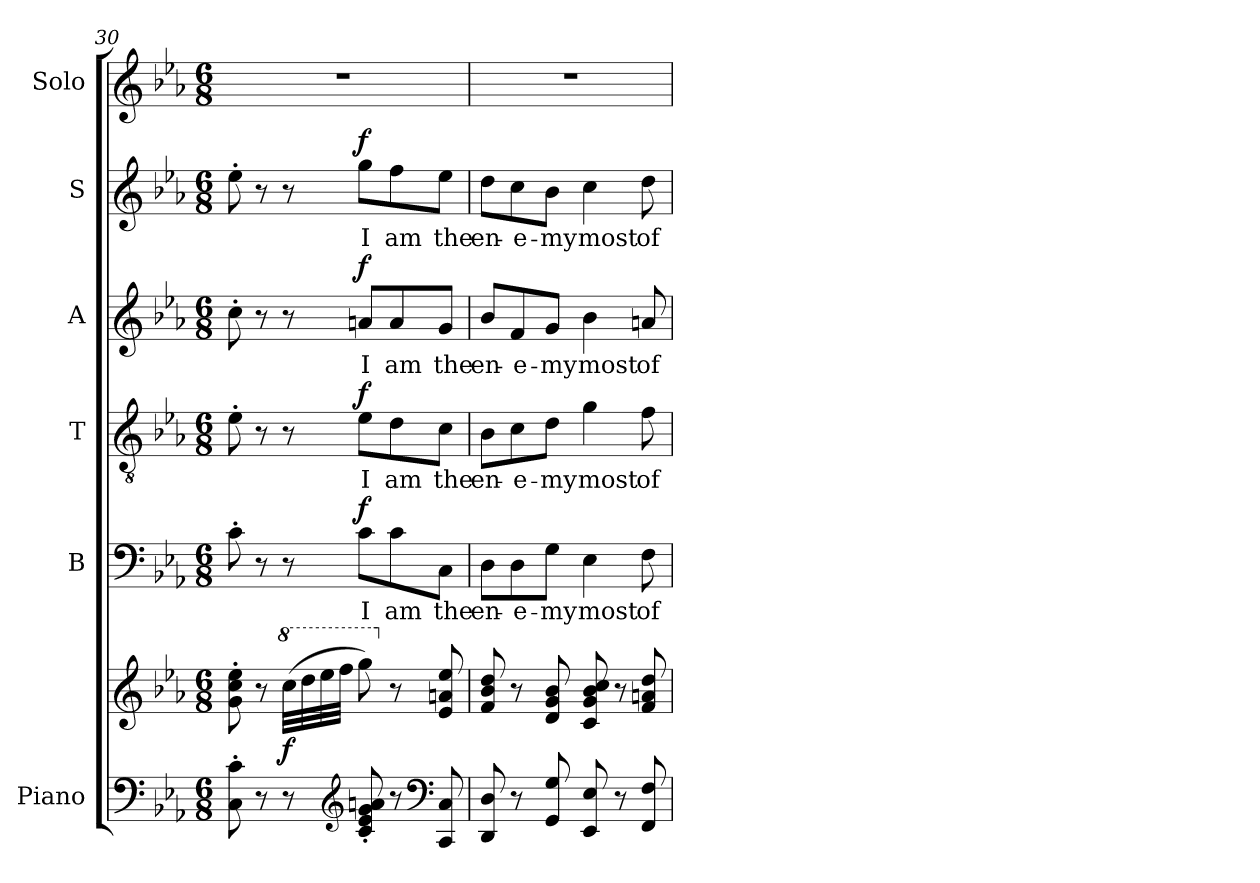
**kern	**kern	**dynam	**kern	**text	**dynam	**kern	**text	**dynam	**kern	**text	**dynam	**kern	**text	**dynam	**kern
*part6	*part6	*part6	*part5	*part5	*part5	*part4	*part4	*part4	*part3	*part3	*part3	*part2	*part2	*part2	*part1
*staff7	*staff6	*staff6/7	*staff5	*staff5	*staff5	*staff4	*staff4	*staff4	*staff3	*staff3	*staff3	*staff2	*staff2	*staff2	*staff1
*I"Piano	*	*	*I"B	*	*	*I"T	*	*	*I"A	*	*	*I"S	*	*	*I"Solo
*I'Pno	*	*	*I'B	*	*	*I'T	*	*	*I'A	*	*	*I'S	*	*	*
*clefF4	*clefG2	*	*clefF4	*	*	*clefGv2	*	*	*clefG2	*	*	*clefG2	*	*	*clefG2
*k[b-e-a-]	*k[b-e-a-]	*	*k[b-e-a-]	*	*	*k[b-e-a-]	*	*	*k[b-e-a-]	*	*	*k[b-e-a-]	*	*	*k[b-e-a-]
*M6/8	*M6/8	*	*M6/8	*	*	*M6/8	*	*	*M6/8	*	*	*M6/8	*	*	*M6/8
=30	=30	=30	=30	=30	=30	=30	=30	=30	=30	=30	=30	=30	=30	=30	=30
8C\' 8c\'	8g\' 8cc\' 8ee-\'	.	8c'\	.	.	8e-'\	.	.	8cc'\	.	.	8ee-'\	.	.	2.r
8r	8r	.	8r	.	.	8r	.	.	8r	.	.	8r	.	.	.
*	*8va	*	*	*	*	*	*	*	*	*	*	*	*	*	*
!	!	!LO:DY:b	!	!	!	!	!	!	!	!	!	!	!	!	!
8r	(32ccc\LLL	f	8r	.	.	8r	.	.	8r	.	.	8r	.	.	.
.	32ddd\	.	.	.	.	.	.	.	.	.	.	.	.	.	.
.	32eee-\	.	.	.	.	.	.	.	.	.	.	.	.	.	.
.	32fff\JJJ	.	.	.	.	.	.	.	.	.	.	.	.	.	.
*clefG2	*	*	*	*	*	*	*	*	*	*	*	*	*	*	*
!	!	!	!	!LO:LY:b	!LO:DY:a	!	!LO:LY:b	!LO:DY:a	!	!LO:LY:b	!LO:DY:a	!	!LO:LY:b	!LO:DY:a	!
8c/' 8e-/' 8g/' 8an/'	8ggg\)	.	8c\L	I	f	8e-\L	I	f	8an/L	I	f	8gg\L	I	f	.
*	*X8va	*	*	*	*	*	*	*	*	*	*	*	*	*	*
!	!	!	!	!LO:LY:b	!	!	!LO:LY:b	!	!	!LO:LY:b	!	!	!LO:LY:b	!	!
8r	8r	.	8c\	am	.	8d\	am	.	8a/	am	.	8ff\	am	.	.
*clefF4	*	*	*	*	*	*	*	*	*	*	*	*	*	*	*
!	!	!	!	!LO:LY:b	!	!	!LO:LY:b	!	!	!LO:LY:b	!	!	!LO:LY:b	!	!
8CC/ 8C/	8e-/ 8an/ 8ee-/	.	8C\J	the	.	8c\J	the	.	8g/J	the	.	8ee-\J	the	.	.
=31	=31	=31	=31	=31	=31	=31	=31	=31	=31	=31	=31	=31	=31	=31	=31
!	!	!	!	!LO:LY:b	!	!	!LO:LY:b	!	!	!LO:LY:b	!	!	!LO:LY:b	!	!
8DD/ 8D/	8f/ 8b-/ 8dd/	.	8D\L	en-	.	8B-\L	en-	.	8b-/L	en-	.	8dd\L	en-	.	2.r
!	!	!	!	!LO:LY:b	!	!	!LO:LY:b	!	!	!LO:LY:b	!	!	!LO:LY:b	!	!
8r	8r	.	8D\	-e-	.	8c\	-e-	.	8f/	-e-	.	8cc\	-e-	.	.
!	!	!	!	!LO:LY:b	!	!	!LO:LY:b	!	!	!LO:LY:b	!	!	!LO:LY:b	!	!
8GG/ 8G/	8d/ 8g/ 8b-/	.	8G\J	-my	.	8d\J	-my	.	8g/J	-my	.	8b-\J	-my	.	.
!	!	!	!	!LO:LY:b	!	!	!LO:LY:b	!	!	!LO:LY:b	!	!	!LO:LY:b	!	!
8EE-/ 8E-/	8c/ 8g/ 8b-/ 8cc/	.	4E-\	most	.	4g\	most	.	4b-\	most	.	4cc\	most	.	.
8r	8r	.	.	.	.	.	.	.	.	.	.	.	.	.	.
!	!	!	!	!LO:LY:b	!	!	!LO:LY:b	!	!	!LO:LY:b	!	!	!LO:LY:b	!	!
8FF/ 8F/	8f/ 8an/ 8dd/	.	8F\	of	.	8f\	of	.	8an/	of	.	8dd\	of	.	.
=	=	=	=	=	=	=	=	=	=	=	=	=	=	=	=
*-	*-	*-	*-	*-	*-	*-	*-	*-	*-	*-	*-	*-	*-	*-	*-
